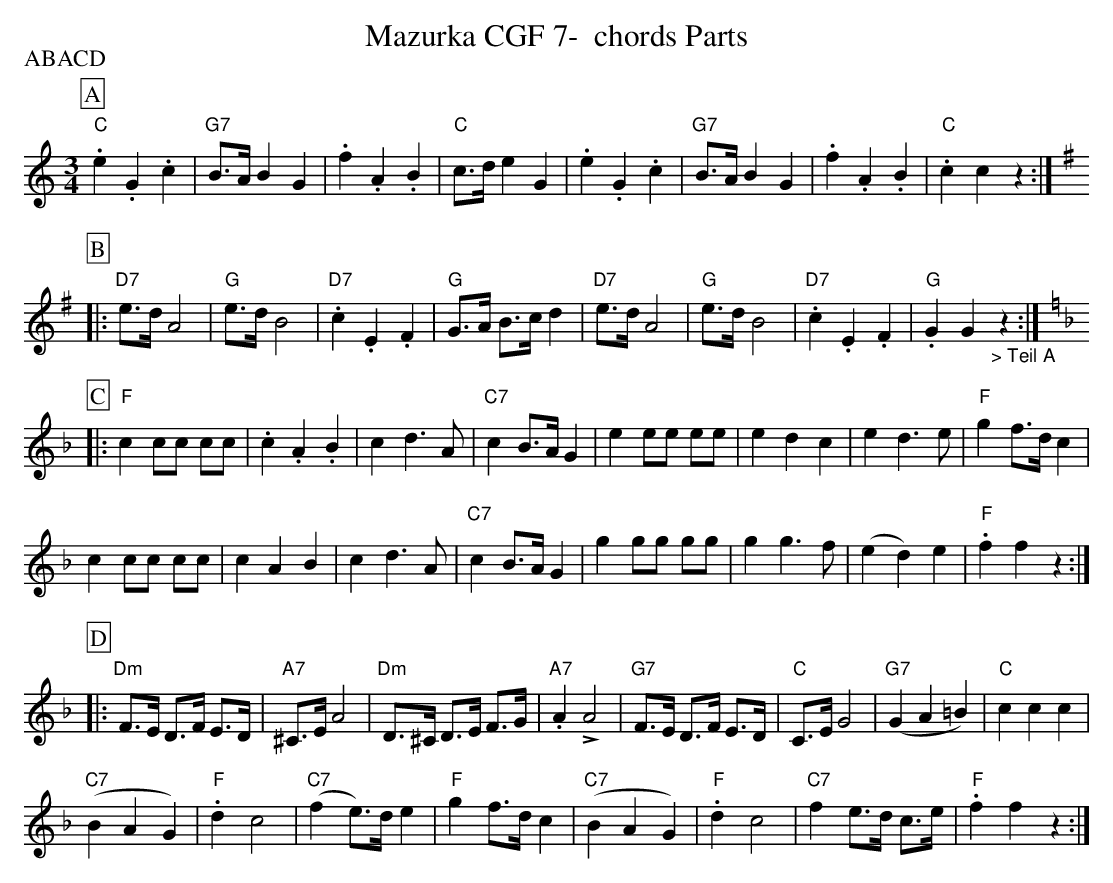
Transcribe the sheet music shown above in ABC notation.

X:1
T:Mazurka CGF 7-  chords Parts
M:3/4
L:1/8
P:ABACD
K:Cmaj%%MIDI gchordon
[P:A] "C".e2.G2.c2 | "G7"B>A B2G2 | .f2.A2.B2 | "C"c>d e2G2 | .e2.G2.c2 | "G7"B>A B2G2 | .f2.A2.B2 | "C".c2c2z2 :| [K:Gmaj]
[P:B] |: "D7"e>d A4 | "G"e>d B4 | "D7".c2.E2.F2 | "G"G>A B>c d2 | "D7"e>d A4 | "G"e>d B4 | "D7".c2.E2.F2 | "G".G2G2"_> Teil A"z2 :| [K:Fmaj]
[P:C] |: "F"c2 cc cc | .c2.A2.B2 | c2d3A | "C7"c2 B>A G2 | e2 ee ee | e2d2c2 | e2d3e | "F"g2 f>dc2 |
c2 cc cc | c2A2B2 | c2d3A | "C7"c2B>AG2 | g2 gg gg | g2g3f | (e2d2)e2 | "F".f2f2z2 :|
[P:D] |: "Dm"F>E D>F E>D | "A7"^C>E A4 | "Dm"D>^C D>E F>G | "A7".A2!>!A4 | "G7"F>E D>F E>D | "C"C>E G4 | "G7"(G2A2=B2) | "C"c2c2c2 |
"C7"(B2A2G2) | "F".d2c4 | "C7"(f2e>)de2 | "F"g2f>dc2 | "C7"(B2A2G2) | "F".d2c4 | "C7"f2 e>d c>e | "F".f2f2z2 :|
